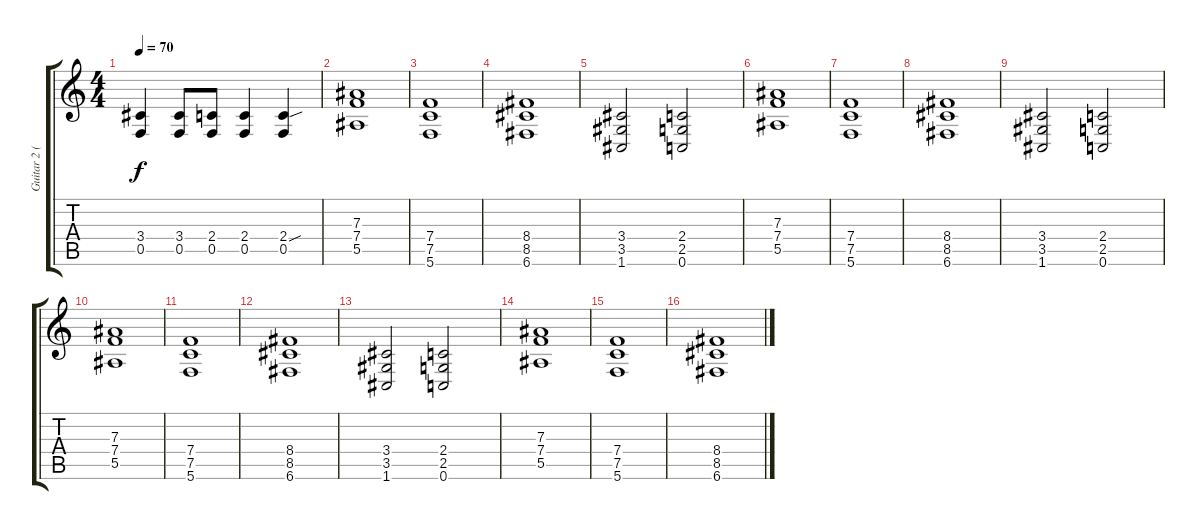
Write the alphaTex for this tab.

\track ("Guitar 2 (Distortion)" "Guitar 2 (") {instrument distortionguitar}
\staff {score tabs}
\tuning (C4 G3 Eb3 Bb2 F2 C2) {hide}
\ts (4 4)
\tempo 70
\clef g2
\ks c
(3.4 0.5).4{dy f} (3.4 0.5).8 (2.4 0.5).8 (2.4 0.5).4 (2.4{sou} 0.5).4 |
(7.3 7.4 5.5).1 |
(7.4 7.5 5.6).1 |
(8.4 8.5 6.6).1 |
(3.4 3.5 1.6).2 (2.4 2.5 0.6).2 |
(7.3 7.4 5.5).1 |
(7.4 7.5 5.6).1 |
(8.4 8.5 6.6).1 |
(3.4 3.5 1.6).2 (2.4 2.5 0.6).2 |
(7.3 7.4 5.5).1 |
(7.4 7.5 5.6).1 |
(8.4 8.5 6.6).1 |
(3.4 3.5 1.6).2 (2.4 2.5 0.6).2 |
(7.3 7.4 5.5).1 |
(7.4 7.5 5.6).1 |
(8.4 8.5 6.6).1
